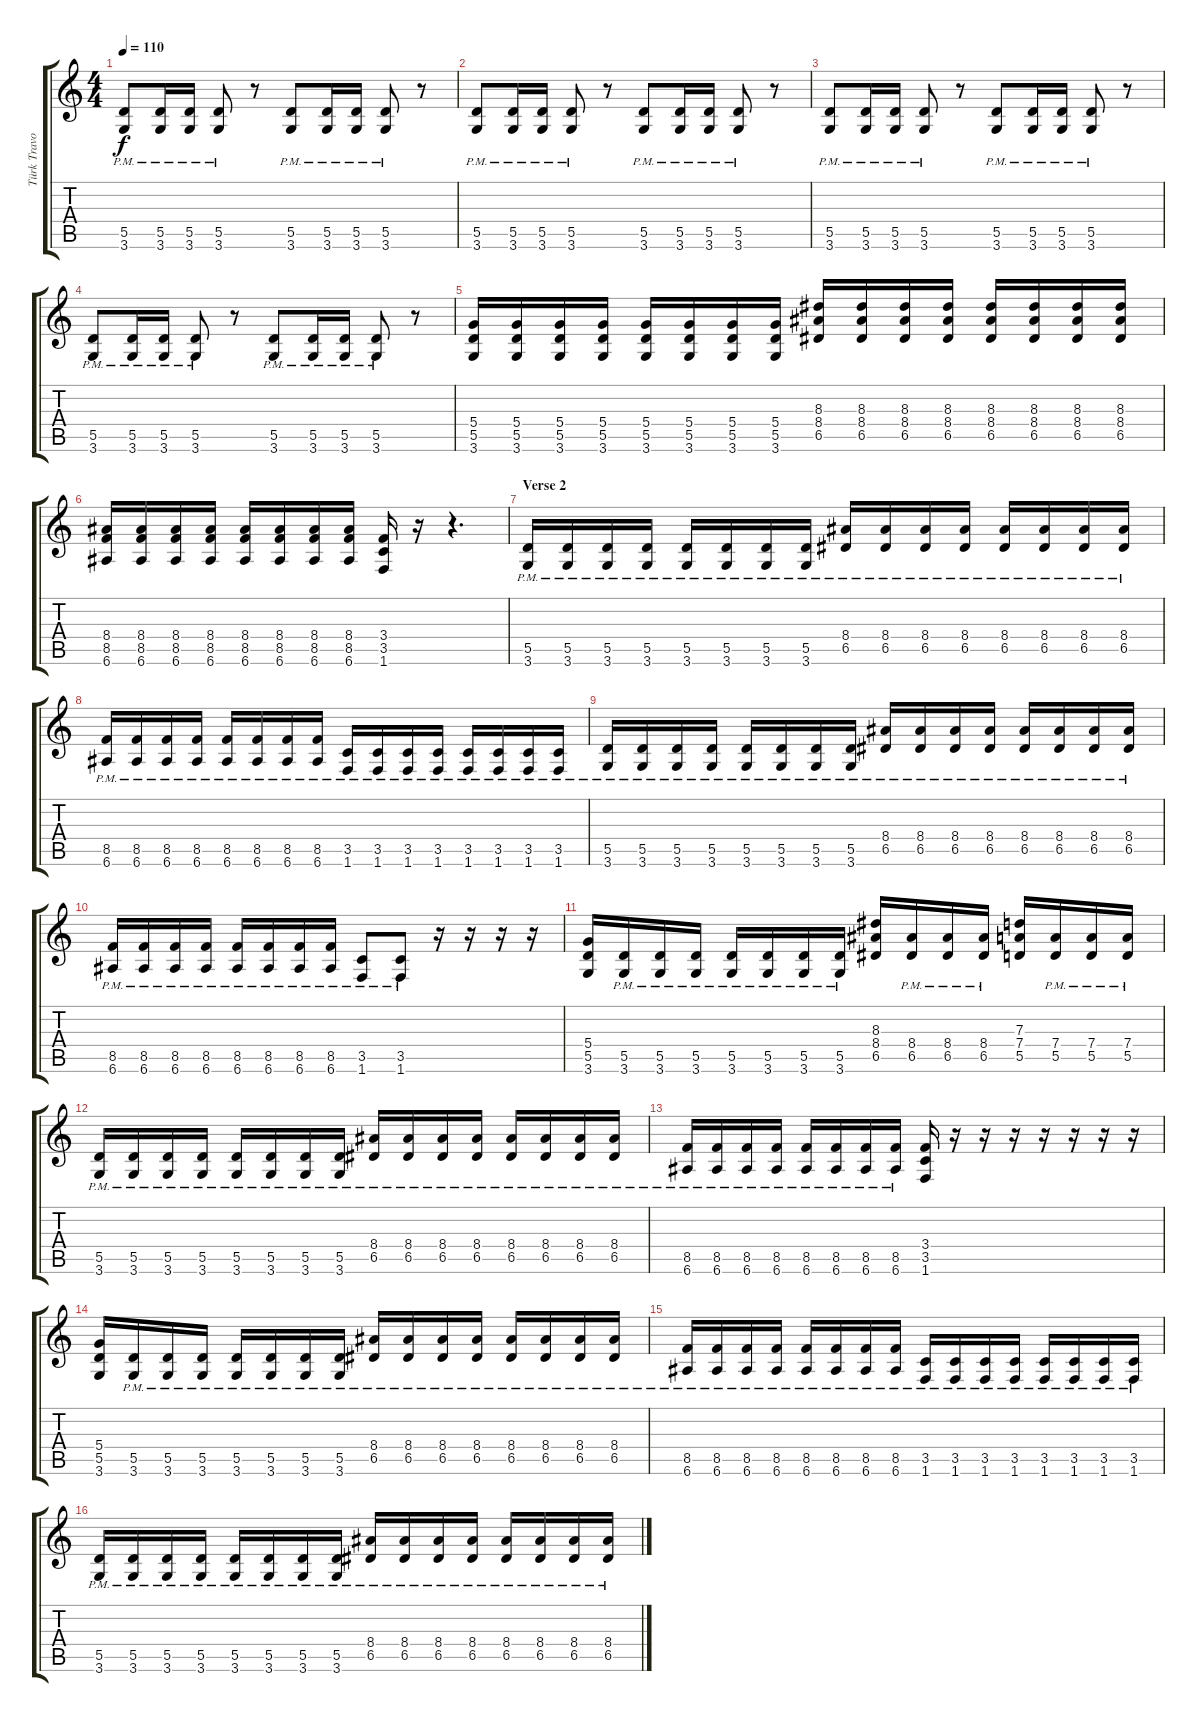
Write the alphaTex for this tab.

\track ("Türk Travolta" "Türk Travo") {instrument distortionguitar}
\staff {score tabs}
\tuning (E4 B3 G3 D3 A2 E2) {hide}
\ts (4 4)
\tempo 110
\clef g2
\ks c
(5.5{pm} 3.6{pm}).8{dy f} (5.5{pm} 3.6{pm}).16 (5.5{pm} 3.6{pm}).16 (5.5{pm} 3.6{pm}).8 r.8 (5.5{pm} 3.6{pm}).8 (5.5{pm} 3.6{pm}).16 (5.5{pm} 3.6{pm}).16 (5.5{pm} 3.6{pm}).8 r.8 |
(5.5{pm} 3.6{pm}).8 (5.5{pm} 3.6{pm}).16 (5.5{pm} 3.6{pm}).16 (5.5{pm} 3.6{pm}).8 r.8 (5.5{pm} 3.6{pm}).8 (5.5{pm} 3.6{pm}).16 (5.5{pm} 3.6{pm}).16 (5.5{pm} 3.6{pm}).8 r.8 |
(5.5{pm} 3.6{pm}).8 (5.5{pm} 3.6{pm}).16 (5.5{pm} 3.6{pm}).16 (5.5{pm} 3.6{pm}).8 r.8 (5.5{pm} 3.6{pm}).8 (5.5{pm} 3.6{pm}).16 (5.5{pm} 3.6{pm}).16 (5.5{pm} 3.6{pm}).8 r.8 |
(5.5{pm} 3.6{pm}).8 (5.5{pm} 3.6{pm}).16 (5.5{pm} 3.6{pm}).16 (5.5{pm} 3.6{pm}).8 r.8 (5.5{pm} 3.6{pm}).8 (5.5{pm} 3.6{pm}).16 (5.5{pm} 3.6{pm}).16 (5.5{pm} 3.6{pm}).8 r.8 |
(5.4 5.5 3.6).16 (5.4 5.5 3.6).16 (5.4 5.5 3.6).16 (5.4 5.5 3.6).16 (5.4 5.5 3.6).16 (5.4 5.5 3.6).16 (5.4 5.5 3.6).16 (5.4 5.5 3.6).16 (8.3 8.4 6.5).16 (8.3 8.4 6.5).16 (8.3 8.4 6.5).16 (8.3 8.4 6.5).16 (8.3 8.4 6.5).16 (8.3 8.4 6.5).16 (8.3 8.4 6.5).16 (8.3 8.4 6.5).16 |
(8.4 8.5 6.6).16 (8.4 8.5 6.6).16 (8.4 8.5 6.6).16 (8.4 8.5 6.6).16 (8.4 8.5 6.6).16 (8.4 8.5 6.6).16 (8.4 8.5 6.6).16 (8.4 8.5 6.6).16 (3.4 3.5 1.6).16 r.16 r.4{d} |
\section ("" "Verse 2")
(5.5{pm} 3.6{pm}).16 (5.5{pm} 3.6{pm}).16 (5.5{pm} 3.6{pm}).16 (5.5{pm} 3.6{pm}).16 (5.5{pm} 3.6{pm}).16 (5.5{pm} 3.6{pm}).16 (5.5{pm} 3.6{pm}).16 (5.5{pm} 3.6{pm}).16 (8.4{pm} 6.5{pm}).16 (8.4{pm} 6.5{pm}).16 (8.4{pm} 6.5{pm}).16 (8.4{pm} 6.5{pm}).16 (8.4{pm} 6.5{pm}).16 (8.4{pm} 6.5{pm}).16 (8.4{pm} 6.5{pm}).16 (8.4{pm} 6.5{pm}).16 |
(8.5{pm} 6.6{pm}).16 (8.5{pm} 6.6{pm}).16 (8.5{pm} 6.6{pm}).16 (8.5{pm} 6.6{pm}).16 (8.5{pm} 6.6{pm}).16 (8.5{pm} 6.6{pm}).16 (8.5{pm} 6.6{pm}).16 (8.5{pm} 6.6{pm}).16 (3.5{pm} 1.6{pm}).16 (3.5{pm} 1.6{pm}).16 (3.5{pm} 1.6{pm}).16 (3.5{pm} 1.6{pm}).16 (3.5{pm} 1.6{pm}).16 (3.5{pm} 1.6{pm}).16 (3.5{pm} 1.6{pm}).16 (3.5{pm} 1.6{pm}).16 |
(5.5{pm} 3.6{pm}).16 (5.5{pm} 3.6{pm}).16 (5.5{pm} 3.6{pm}).16 (5.5{pm} 3.6{pm}).16 (5.5{pm} 3.6{pm}).16 (5.5{pm} 3.6{pm}).16 (5.5{pm} 3.6{pm}).16 (5.5{pm} 3.6{pm}).16 (8.4{pm} 6.5{pm}).16 (8.4{pm} 6.5{pm}).16 (8.4{pm} 6.5{pm}).16 (8.4{pm} 6.5{pm}).16 (8.4{pm} 6.5{pm}).16 (8.4{pm} 6.5{pm}).16 (8.4{pm} 6.5{pm}).16 (8.4{pm} 6.5{pm}).16 |
(8.5{pm} 6.6{pm}).16 (8.5{pm} 6.6{pm}).16 (8.5{pm} 6.6{pm}).16 (8.5{pm} 6.6{pm}).16 (8.5{pm} 6.6{pm}).16 (8.5{pm} 6.6{pm}).16 (8.5{pm} 6.6{pm}).16 (8.5{pm} 6.6{pm}).16 (3.5{pm} 1.6{pm}).8 (3.5{pm} 1.6{pm}).8 r.16 r.16 r.16 r.16 |
(5.4 5.5 3.6).16 (5.5{pm} 3.6{pm}).16 (5.5{pm} 3.6{pm}).16 (5.5{pm} 3.6{pm}).16 (5.5{pm} 3.6{pm}).16 (5.5{pm} 3.6{pm}).16 (5.5{pm} 3.6{pm}).16 (5.5{pm} 3.6{pm}).16 (8.3 8.4 6.5).16 (8.4{pm} 6.5{pm}).16 (8.4{pm} 6.5{pm}).16 (8.4{pm} 6.5{pm}).16 (7.3 7.4 5.5).16 (7.4{pm} 5.5{pm}).16 (7.4{pm} 5.5{pm}).16 (7.4{pm} 5.5{pm}).16 |
(5.5{pm} 3.6{pm}).16 (5.5{pm} 3.6{pm}).16 (5.5{pm} 3.6{pm}).16 (5.5{pm} 3.6{pm}).16 (5.5{pm} 3.6{pm}).16 (5.5{pm} 3.6{pm}).16 (5.5{pm} 3.6{pm}).16 (5.5{pm} 3.6{pm}).16 (8.4{pm} 6.5{pm}).16 (8.4{pm} 6.5{pm}).16 (8.4{pm} 6.5{pm}).16 (8.4{pm} 6.5{pm}).16 (8.4{pm} 6.5{pm}).16 (8.4{pm} 6.5{pm}).16 (8.4{pm} 6.5{pm}).16 (8.4{pm} 6.5{pm}).16 |
(8.5{pm} 6.6{pm}).16 (8.5{pm} 6.6{pm}).16 (8.5{pm} 6.6{pm}).16 (8.5{pm} 6.6{pm}).16 (8.5{pm} 6.6{pm}).16 (8.5{pm} 6.6{pm}).16 (8.5{pm} 6.6{pm}).16 (8.5{pm} 6.6{pm}).16 (3.4 3.5 1.6).16 r.16 r.16 r.16 r.16 r.16 r.16 r.16 |
(5.4 5.5 3.6).16 (5.5{pm} 3.6{pm}).16 (5.5{pm} 3.6{pm}).16 (5.5{pm} 3.6{pm}).16 (5.5{pm} 3.6{pm}).16 (5.5{pm} 3.6{pm}).16 (5.5{pm} 3.6{pm}).16 (5.5{pm} 3.6{pm}).16 (8.4{pm} 6.5{pm}).16 (8.4{pm} 6.5{pm}).16 (8.4{pm} 6.5{pm}).16 (8.4{pm} 6.5{pm}).16 (8.4{pm} 6.5{pm}).16 (8.4{pm} 6.5{pm}).16 (8.4{pm} 6.5{pm}).16 (8.4{pm} 6.5{pm}).16 |
(8.5{pm} 6.6{pm}).16 (8.5{pm} 6.6{pm}).16 (8.5{pm} 6.6{pm}).16 (8.5{pm} 6.6{pm}).16 (8.5{pm} 6.6{pm}).16 (8.5{pm} 6.6{pm}).16 (8.5{pm} 6.6{pm}).16 (8.5{pm} 6.6{pm}).16 (3.5{pm} 1.6{pm}).16 (3.5{pm} 1.6{pm}).16 (3.5{pm} 1.6{pm}).16 (3.5{pm} 1.6{pm}).16 (3.5{pm} 1.6{pm}).16 (3.5{pm} 1.6{pm}).16 (3.5{pm} 1.6{pm}).16 (3.5{pm} 1.6{pm}).16 |
(5.5{pm} 3.6{pm}).16 (5.5{pm} 3.6{pm}).16 (5.5{pm} 3.6{pm}).16 (5.5{pm} 3.6{pm}).16 (5.5{pm} 3.6{pm}).16 (5.5{pm} 3.6{pm}).16 (5.5{pm} 3.6{pm}).16 (5.5{pm} 3.6{pm}).16 (8.4{pm} 6.5{pm}).16 (8.4{pm} 6.5{pm}).16 (8.4{pm} 6.5{pm}).16 (8.4{pm} 6.5{pm}).16 (8.4{pm} 6.5{pm}).16 (8.4{pm} 6.5{pm}).16 (8.4{pm} 6.5{pm}).16 (8.4{pm} 6.5{pm}).16
